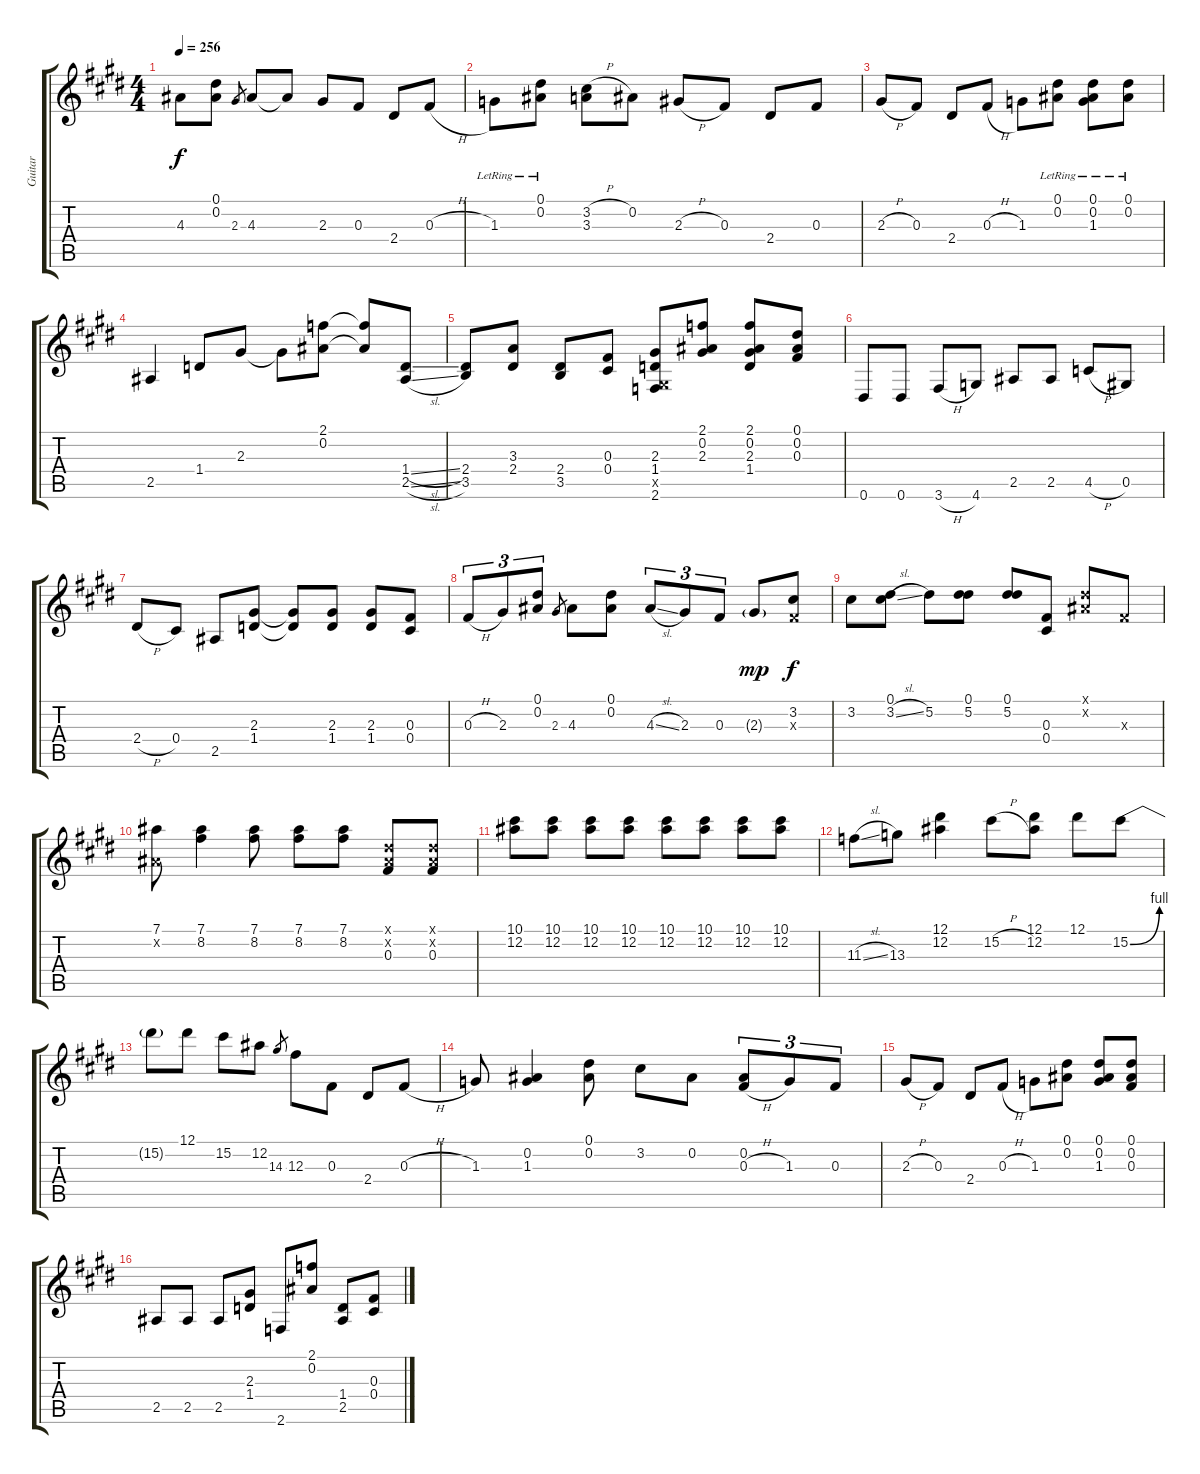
\track ("Guitar" "Guitar") {instrument electricguitarjazz}
\staff {score tabs}
\tuning (Eb4 Bb3 Gb3 Db3 Ab2 Eb2) {hide}
\ts (4 4)
\tempo 256
\clef g2
\ks e
4.3.8{dy f} (0.1 0.2).8 2.3.8{gr} 4.3.8 4.3{t}.8 2.3.8 0.3.8 2.4.8 0.3{h}.8 |
1.3{lr}.8 (0.1{lr} 0.2).8 (3.2{h} 3.3).8 0.2.8 2.3{h}.8 0.3.8 2.4.8 0.3.8 |
2.3{h}.8 0.3.8 2.4.8 0.3{h}.8 1.3.8 (0.1{lr} 0.2).8 (0.1{lr} 0.2 1.3).8 (0.1{lr} 0.2).8 |
2.5.4 1.4.8 2.3.8 2.3{t}.8 (2.1 0.2).8 (2.1{t} 0.2{t}).8 (1.4{sl} 2.5{sl}).8 |
(2.4 3.5).8 (3.3 2.4).8 (2.4 3.5).8 (0.3 0.4).8 (2.3 1.4 0.5{x} 2.6).8 (2.1 0.2 2.3).8 (2.1 0.2 2.3 1.4).8 (0.1 0.2 0.3).8 |
0.6.8 0.6.8 3.6{h}.8 4.6.8 2.5.8 2.5.8 4.5{h}.8 0.5.8 |
2.4{h}.8 0.4.8 2.5.8 (2.3 1.4).8 (2.3{t} 1.4{t}).8 (2.3 1.4).8 (2.3 1.4).8 (0.3 0.4).8 |
0.3{h}.8{tu (3 2)} 2.3.8{tu (3 2)} (0.1 0.2).8{tu (3 2)} 2.3.8{gr} 4.3.8 (0.1 0.2).8 4.3{sl}.8{tu (3 2)} 2.3.8{tu (3 2)} 0.3.8{tu (3 2)} 2.3{g}.8{dy mp} (3.2 0.3{x}).8{dy f} |
3.2.8 (0.1 3.2{sl}).8 5.2.8 (0.1 5.2).8 (0.1 5.2).8 (0.3 0.4).8 (0.1{x} 0.2{x}).8 0.3{x}.8 |
(7.1 0.2{x}).8 (7.1 8.2).4 (7.1 8.2).8 (7.1 8.2).8 (7.1 8.2).8 (0.1{x} 0.2{x} 0.3).8 (0.1{x} 0.2{x} 0.3).8 |
(10.1 12.2).8 (10.1 12.2).8 (10.1 12.2).8 (10.1 12.2).8 (10.1 12.2).8 (10.1 12.2).8 (10.1 12.2).8 (10.1 12.2).8 |
11.3{sl}.8 13.3.8 (12.1 12.2).4 15.2{h}.8 (12.1 12.2).8 12.1.8 15.2{be (bend 0 0 60 4)}.8 |
15.2{t}.8 12.1.8 15.2.8 12.2.8 14.3.8{gr} 12.3.8 0.3.8 2.4.8 0.3{h}.8 |
1.3.8 (0.2 1.3).4 (0.1 0.2).8 3.2.8 0.2.8 (0.2 0.3{h}).8{tu (3 2)} 1.3.8{tu (3 2)} 0.3.8{tu (3 2)} |
2.3{h}.8 0.3.8 2.4.8 0.3{h}.8 1.3.8 (0.1 0.2).8 (0.1 0.2 1.3).8 (0.1 0.2 0.3).8 |
2.5.8 2.5.8 2.5.8 (2.3 1.4).8 2.6.8 (2.1 0.2).8 (1.4 2.5).8 (0.3 0.4).8
